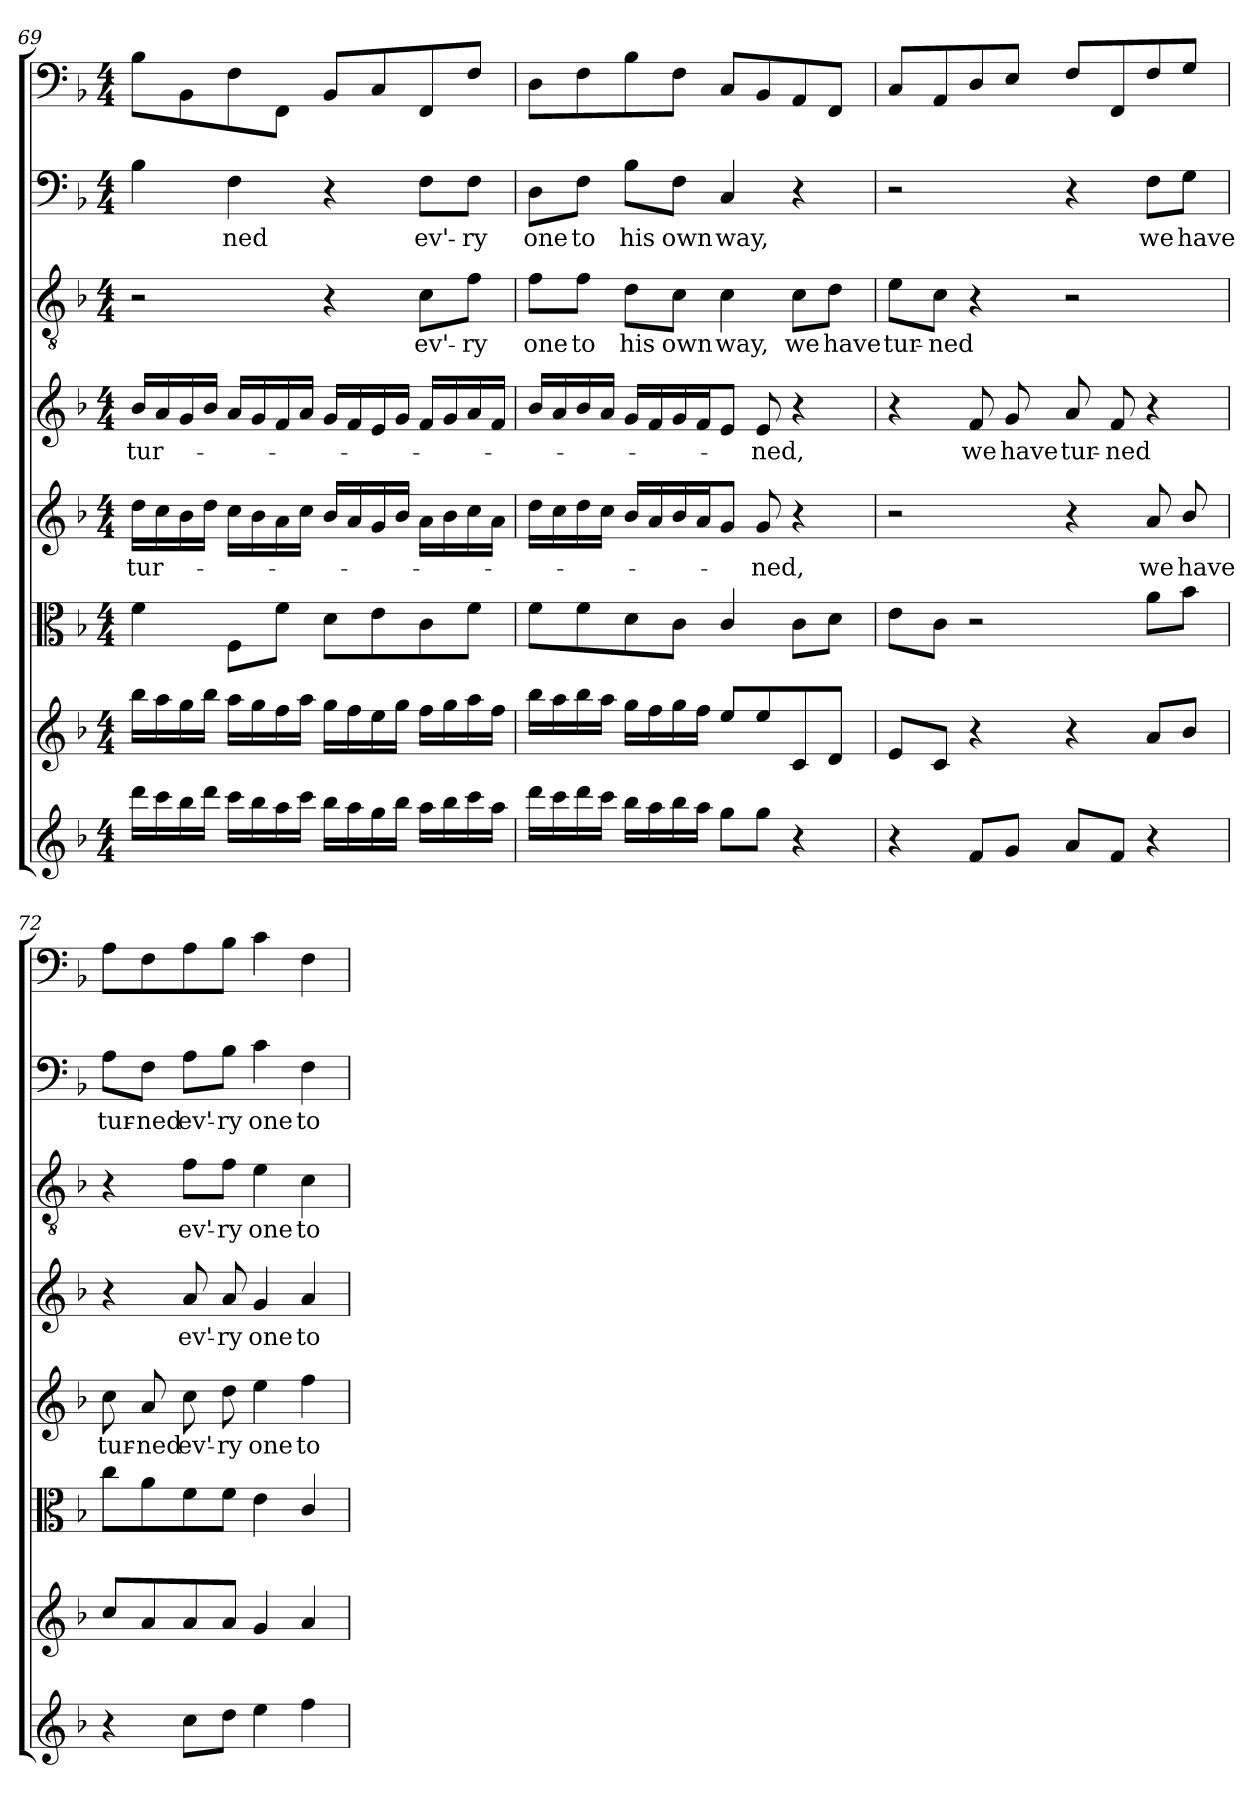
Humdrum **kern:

**kern	**kern	**kern	**kern	**text	**kern	**text	**kern	**text	**kern	**text	**kern
*part8	*part7	*part6	*part5	*part5	*part4	*part4	*part3	*part3	*part2	*part2	*part1
*staff8	*staff7	*staff6	*staff5	*staff5	*staff4	*staff4	*staff3	*staff3	*staff2	*staff2	*staff1
*clefG2	*clefG2	*clefC3	*clefG2	*	*clefG2	*	*clefGv2	*	*clefF4	*	*clefF4
*k[b-]	*k[b-]	*k[b-]	*k[b-]	*	*k[b-]	*	*k[b-]	*	*k[b-]	*	*k[b-]
*F:	*F:	*F:	*F:	*	*F:	*	*F:	*	*F:	*	*F:
*M4/4	*M4/4	*M4/4	*M4/4	*	*M4/4	*	*M4/4	*	*M4/4	*	*M4/4
=69	=69	=69	=69	=69	=69	=69	=69	=69	=69	=69	=69
16ddd\LL	16bb-\LL	4f\	16dd\LL	tur-	16b-/LL	tur-	2r	.	4B-\	.	8B-\L
16ccc\	16aa\	.	16cc\	.	16a/	.	.	.	.	.	.
16bb-\	16gg\	.	16b-\	.	16g/	.	.	.	.	.	8BB-\
16ddd\JJ	16bb-\JJ	.	16dd\JJ	.	16b-/JJ	.	.	.	.	.	.
16ccc\LL	16aa\LL	8F\L	16cc\LL	.	16a/LL	.	.	.	4F\	-ned	8F\
16bb-\	16gg\	.	16b-\	.	16g/	.	.	.	.	.	.
16aa\	16ff\	8f\J	16a\	.	16f/	.	.	.	.	.	8FF\J
16ccc\JJ	16aa\JJ	.	16cc\JJ	.	16a/JJ	.	.	.	.	.	.
16bb-\LL	16gg\LL	8d\L	16b-/LL	.	16g/LL	.	4r	.	4r	.	8BB-/L
16aa\	16ff\	.	16a/	.	16f/	.	.	.	.	.	.
16gg\	16ee\	8e\	16g/	.	16e/	.	.	.	.	.	8C/
16bb-\JJ	16gg\JJ	.	16b-/JJ	.	16g/JJ	.	.	.	.	.	.
16aa\LL	16ff\LL	8c\	16a\LL	.	16f/LL	.	8c\L	ev'-	8F\L	ev'-	8FF/
16bb-\	16gg\	.	16b-\	.	16g/	.	.	.	.	.	.
16ccc\	16aa\	8f\J	16cc\	.	16a/	.	8f\J	-ry	8F\J	-ry	8F/J
16aa\JJ	16ff\JJ	.	16a\JJ	.	16f/JJ	.	.	.	.	.	.
=70	=70	=70	=70	=70	=70	=70	=70	=70	=70	=70	=70
16ddd\LL	16bb-\LL	8f\L	16dd\LL	.	16b-/LL	.	8f\L	one	8D\L	one	8D\L
16ccc\	16aa\	.	16cc\	.	16a/	.	.	.	.	.	.
16ddd\	16bb-\	8f\	16dd\	.	16b-/	.	8f\J	to	8F\J	to	8F\
16ccc\JJ	16aa\JJ	.	16cc\JJ	.	16a/JJ	.	.	.	.	.	.
16bb-\LL	16gg\LL	8d\	16b-/LL	.	16g/LL	.	8d\L	his	8B-\L	his	8B-\
16aa\	16ff\	.	16a/	.	16f/	.	.	.	.	.	.
16bb-\	16gg\	8c\J	16b-/	.	16g/	.	8c\J	own	8F\J	own	8F\J
16aa\JJ	16ff\JJ	.	16a/J	.	16f/J	.	.	.	.	.	.
8gg\L	8ee/L	4c/	8g/J	.	8e/J	.	4c\	way,	4C/	way,	8C/L
8gg\J	8ee/	.	8g/	-ned,	8e/	-ned,	.	.	.	.	8BB-/
4r	8c/	8c\L	4r	.	4r	.	8c\L	we	4r	.	8AA/
.	8d/J	8d\J	.	.	.	.	8d\J	have	.	.	8FF/J
=71	=71	=71	=71	=71	=71	=71	=71	=71	=71	=71	=71
4r	8e/L	8e\L	2r	.	4r	.	8e\L	tur-	2r	.	8C/L
.	8c/J	8c\J	.	.	.	.	8c\J	-ned	.	.	8AA/
8f/L	4r	2r	.	.	8f/	we	4r	.	.	.	8D/
8g/J	.	.	.	.	8g/	have	.	.	.	.	8E/J
8a/L	4r	.	4r	.	8a/	tur-	2r	.	4r	.	8F/L
8f/J	.	.	.	.	8f/	-ned	.	.	.	.	8FF/
4r	8a/L	8a\L	8a/	we	4r	.	.	.	8F\L	we	8F/
.	8b-/J	8b-\J	8b-/	have	.	.	.	.	8G\J	have	8G/J
=72	=72	=72	=72	=72	=72	=72	=72	=72	=72	=72	=72
4r	8cc/L	8cc\L	8cc\	tur-	4r	.	4r	.	8A\L	tur-	8A\L
.	8a/	8a\	8a/	-ned	.	.	.	.	8F\J	-ned	8F\
8cc\L	8a/	8f\	8cc\	ev'-	8a/	ev'-	8f\L	ev'-	8A\L	ev'-	8A\
8dd\J	8a/J	8f\J	8dd\	-ry	8a/	-ry	8f\J	-ry	8B-\J	-ry	8B-\J
4ee\	4g/	4e\	4ee\	one	4g/	one	4e\	one	4c\	one	4c\
4ff\	4a/	4c/	4ff\	to	4a/	to	4c\	to	4F\	to	4F\
=	=	=	=	=	=	=	=	=	=	=	=
*-	*-	*-	*-	*-	*-	*-	*-	*-	*-	*-	*-
